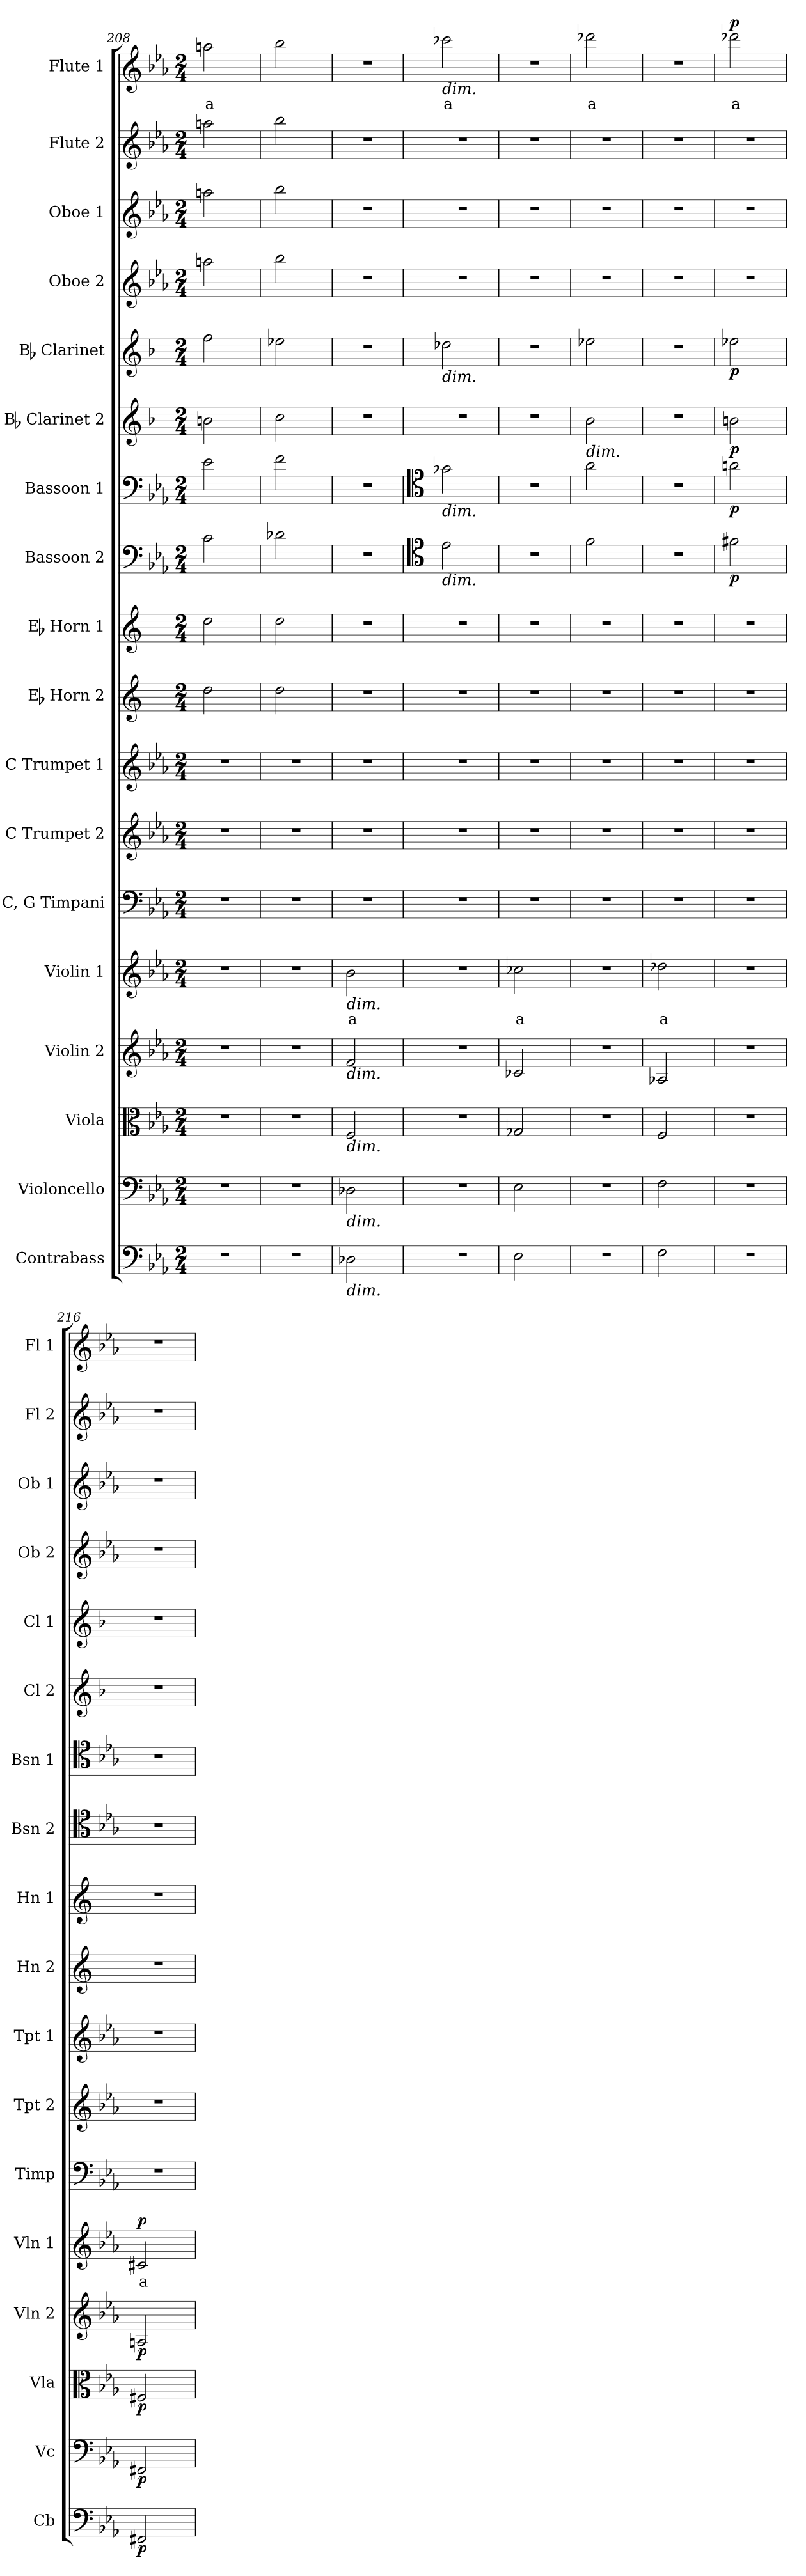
**kern	**dynam	**kern	**dynam	**kern	**dynam	**kern	**dynam	**kern	**text	**dynam	**kern	**kern	**kern	**kern	**kern	**kern	**dynam	**kern	**dynam	**kern	**dynam	**kern	**dynam	**kern	**kern	**kern	**kern	**text	**dynam
*part18	*part18	*part17	*part17	*part16	*part16	*part15	*part15	*part14	*part14	*part14	*part13	*part12	*part11	*part10	*part9	*part8	*part8	*part7	*part7	*part6	*part6	*part5	*part5	*part4	*part3	*part2	*part1	*part1	*part1
*staff18	*staff18	*staff17	*staff17	*staff16	*staff16	*staff15	*staff15	*staff14	*staff14	*staff14	*staff13	*staff12	*staff11	*staff10	*staff9	*staff8	*staff8	*staff7	*staff7	*staff6	*staff6	*staff5	*staff5	*staff4	*staff3	*staff2	*staff1	*staff1	*staff1
*I"Contrabass	*	*I"Violoncello	*	*I"Viola	*	*I"Violin 2	*	*I"Violin 1	*	*	*I"C, G Timpani	*I"C Trumpet 2	*I"C Trumpet 1	*I"Eb Horn 2	*I"Eb Horn 1	*I"Bassoon 2	*	*I"Bassoon 1	*	*I"Bb Clarinet 2	*	*I"Bb Clarinet	*	*I"Oboe 2	*I"Oboe 1	*I"Flute 2	*I"Flute 1	*	*
*I'Cb	*	*I'Vc	*	*I'Vla	*	*I'Vln 2	*	*I'Vln 1	*	*	*I'Timp	*I'Tpt 2	*I'Tpt 1	*I'Hn 2	*I'Hn 1	*I'Bsn 2	*	*I'Bsn 1	*	*I'Cl 2	*	*I'Cl 1	*	*I'Ob 2	*I'Ob 1	*I'Fl 2	*I'Fl 1	*	*
*clefF4	*	*clefF4	*	*clefC3	*	*clefG2	*	*clefG2	*	*	*clefF4	*clefG2	*clefG2	*clefG2	*clefG2	*clefF4	*	*clefF4	*	*clefG2	*	*clefG2	*	*clefG2	*clefG2	*clefG2	*clefG2	*	*
*ITrd7c12	*	*	*	*	*	*	*	*	*	*	*	*	*	*ITrd5c9	*ITrd5c9	*	*	*	*	*ITrd1c2	*	*ITrd1c2	*	*	*	*	*	*	*
*k[b-e-a-]	*	*k[b-e-a-]	*	*k[b-e-a-]	*	*k[b-e-a-]	*	*k[b-e-a-]	*	*	*k[b-e-a-]	*k[b-e-a-]	*k[b-e-a-]	*k[b-e-a-]	*k[b-e-a-]	*k[b-e-a-]	*	*k[b-e-a-]	*	*k[b-e-a-]	*	*k[b-e-a-]	*	*k[b-e-a-]	*k[b-e-a-]	*k[b-e-a-]	*k[b-e-a-]	*	*
*M2/4	*	*M2/4	*	*M2/4	*	*M2/4	*	*M2/4	*	*	*M2/4	*M2/4	*M2/4	*M2/4	*M2/4	*M2/4	*	*M2/4	*	*M2/4	*	*M2/4	*	*M2/4	*M2/4	*M2/4	*M2/4	*	*
=208	=208	=208	=208	=208	=208	=208	=208	=208	=208	=208	=208	=208	=208	=208	=208	=208	=208	=208	=208	=208	=208	=208	=208	=208	=208	=208	=208	=208	=208
!	!	!	!	!	!	!	!	!	!	!	!	!	!	!	!	!	!	!	!	!	!	!	!	!	!	!	!	!LO:LY:b:color=#FF0000	!
2r	.	2r	.	2r	.	2r	.	2r	.	.	2r	2r	2r	2f\	2f\	2c\	.	2e-\	.	2an\	.	2ee-\	.	2aan\	2aan\	2aan\	2aan\	a	.
=209	=209	=209	=209	=209	=209	=209	=209	=209	=209	=209	=209	=209	=209	=209	=209	=209	=209	=209	=209	=209	=209	=209	=209	=209	=209	=209	=209	=209	=209
2r	.	2r	.	2r	.	2r	.	2r	.	.	2r	2r	2r	2f\	2f\	2d-X\	.	2f\	.	2b-\	.	2dd-X\	.	2bb-\	2bb-\	2bb-\	2bb-\	.	.
=210	=210	=210	=210	=210	=210	=210	=210	=210	=210	=210	=210	=210	=210	=210	=210	=210	=210	=210	=210	=210	=210	=210	=210	=210	=210	=210	=210	=210	=210
!	!	!	!	!	!	!	!	!LO:TX:b:i:t=dim.	!	!	!	!	!	!	!	!	!	!	!	!	!	!	!	!	!	!	!	!	!
!	!	!	!	!	!	!LO:TX:b:i:t=dim.	!	!	!	!	!	!	!	!	!	!	!	!	!	!	!	!	!	!	!	!	!	!	!
!	!	!	!	!LO:TX:b:i:t=dim.	!	!	!	!	!	!	!	!	!	!	!	!	!	!	!	!	!	!	!	!	!	!	!	!	!
!	!	!LO:TX:b:i:t=dim.	!	!	!	!	!	!	!	!	!	!	!	!	!	!	!	!	!	!	!	!	!	!	!	!	!	!	!
!LO:TX:b:i:t=dim.	!	!	!	!	!	!	!	!	!	!	!	!	!	!	!	!	!	!	!	!	!	!	!	!	!	!	!	!	!
!	!	!	!	!	!	!	!	!	!LO:LY:b:color=#FF0000	!	!	!	!	!	!	!	!	!	!	!	!	!	!	!	!	!	!	!	!
2DD-X\	.	2D-X\	.	2F/	.	2f/	.	2b-\	a	.	2r	2r	2r	2r	2r	2r	.	2r	.	2r	.	2r	.	2r	2r	2r	2r	.	.
=211	=211	=211	=211	=211	=211	=211	=211	=211	=211	=211	=211	=211	=211	=211	=211	=211	=211	=211	=211	=211	=211	=211	=211	=211	=211	=211	=211	=211	=211
*	*	*	*	*	*	*	*	*	*	*	*	*	*	*	*	*clefC4	*	*clefC4	*	*	*	*	*	*	*	*	*	*	*
!	!	!	!	!	!	!	!	!	!	!	!	!	!	!	!	!	!	!	!	!	!	!	!	!	!	!	!LO:TX:b:i:t=dim.	!	!
!	!	!	!	!	!	!	!	!	!	!	!	!	!	!	!	!	!	!	!	!	!	!LO:TX:b:i:t=dim.	!	!	!	!	!	!	!
!	!	!	!	!	!	!	!	!	!	!	!	!	!	!	!	!	!	!LO:TX:b:i:t=dim.	!	!	!	!	!	!	!	!	!	!	!
!	!	!	!	!	!	!	!	!	!	!	!	!	!	!	!	!LO:TX:b:i:t=dim.	!	!	!	!	!	!	!	!	!	!	!	!	!
!	!	!	!	!	!	!	!	!	!	!	!	!	!	!	!	!	!	!	!	!	!	!	!	!	!	!	!	!LO:LY:b:color=#FF0000	!
2r	.	2r	.	2r	.	2r	.	2r	.	.	2r	2r	2r	2r	2r	2e-\	.	2g-X\	.	2r	.	2cc-X\	.	2r	2r	2r	2ccc-X\	a	.
=212	=212	=212	=212	=212	=212	=212	=212	=212	=212	=212	=212	=212	=212	=212	=212	=212	=212	=212	=212	=212	=212	=212	=212	=212	=212	=212	=212	=212	=212
!	!	!	!	!	!	!	!	!	!LO:LY:b:color=#FF0000	!	!	!	!	!	!	!	!	!	!	!	!	!	!	!	!	!	!	!	!
2EE-\	.	2E-\	.	2G-X/	.	2c-X/	.	2cc-X\	a	.	2r	2r	2r	2r	2r	2r	.	2r	.	2r	.	2r	.	2r	2r	2r	2r	.	.
=213	=213	=213	=213	=213	=213	=213	=213	=213	=213	=213	=213	=213	=213	=213	=213	=213	=213	=213	=213	=213	=213	=213	=213	=213	=213	=213	=213	=213	=213
!	!	!	!	!	!	!	!	!	!	!	!	!	!	!	!	!	!	!	!	!LO:TX:b:i:t=dim.	!	!	!	!	!	!	!	!	!
!	!	!	!	!	!	!	!	!	!	!	!	!	!	!	!	!	!	!	!	!	!	!	!	!	!	!	!	!LO:LY:b:color=#FF0000	!
2r	.	2r	.	2r	.	2r	.	2r	.	.	2r	2r	2r	2r	2r	2f\	.	2a-\	.	2a-\	.	2dd-X\	.	2r	2r	2r	2ddd-X\	a	.
=214	=214	=214	=214	=214	=214	=214	=214	=214	=214	=214	=214	=214	=214	=214	=214	=214	=214	=214	=214	=214	=214	=214	=214	=214	=214	=214	=214	=214	=214
!	!	!	!	!	!	!	!	!	!LO:LY:b:color=#FF0000	!	!	!	!	!	!	!	!	!	!	!	!	!	!	!	!	!	!	!	!
2FF\	.	2F\	.	2F/	.	2A-X/	.	2dd-X\	a	.	2r	2r	2r	2r	2r	2r	.	2r	.	2r	.	2r	.	2r	2r	2r	2r	.	.
=215	=215	=215	=215	=215	=215	=215	=215	=215	=215	=215	=215	=215	=215	=215	=215	=215	=215	=215	=215	=215	=215	=215	=215	=215	=215	=215	=215	=215	=215
!	!	!	!	!	!	!	!	!	!	!	!	!	!	!	!	!	!LO:DY:b	!	!LO:DY:b	!	!LO:DY:b	!	!LO:DY:b	!	!	!	!	!LO:LY:b:color=#FF0000	!LO:DY:b
2r	.	2r	.	2r	.	2r	.	2r	.	.	2r	2r	2r	2r	2r	2f#X\	p	2an\	p	2an\	p	2dd-X\	p	2r	2r	2r	2ddd-X\	a	p
=216	=216	=216	=216	=216	=216	=216	=216	=216	=216	=216	=216	=216	=216	=216	=216	=216	=216	=216	=216	=216	=216	=216	=216	=216	=216	=216	=216	=216	=216
!	!LO:DY:b	!	!LO:DY:b	!	!LO:DY:b	!	!LO:DY:b	!	!LO:LY:b:color=#FF0000	!LO:DY:b	!	!	!	!	!	!	!	!	!	!	!	!	!	!	!	!	!	!	!
2FFF#X/	p	2FF#X/	p	2F#X/	p	2An/	p	2c#X/	a	p	2r	2r	2r	2r	2r	2r	.	2r	.	2r	.	2r	.	2r	2r	2r	2r	.	.
=	=	=	=	=	=	=	=	=	=	=	=	=	=	=	=	=	=	=	=	=	=	=	=	=	=	=	=	=	=
*-	*-	*-	*-	*-	*-	*-	*-	*-	*-	*-	*-	*-	*-	*-	*-	*-	*-	*-	*-	*-	*-	*-	*-	*-	*-	*-	*-	*-	*-
